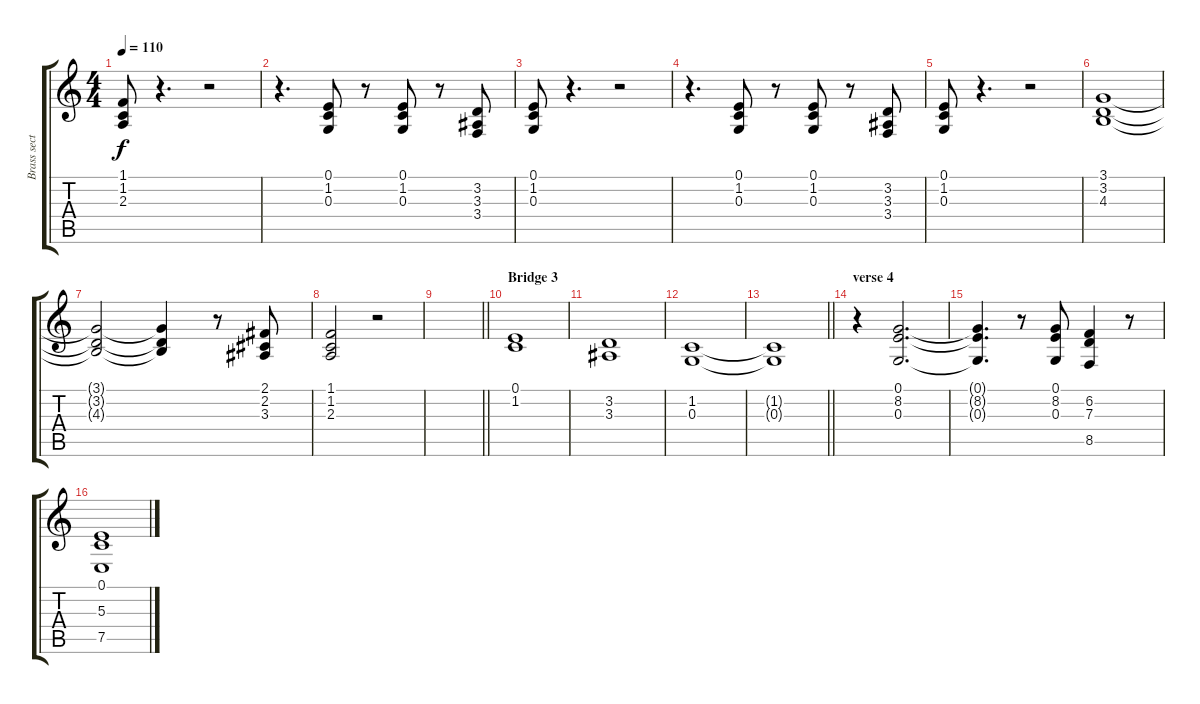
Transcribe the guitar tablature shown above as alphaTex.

\track ("Brass section" "Brass sect") {instrument brasssection}
\staff {score tabs}
\tuning (E4 B3 G3 D3 A2 Eb2) {hide}
\ts (4 4)
\tempo 110
\clef g2
\ks c
(1.1 1.2 2.3).8{dy f} r.4{d} r.2 |
r.4{d} (0.1 1.2 0.3).8 r.8 (0.1 1.2 0.3).8 r.8 (3.2 3.3 3.4).8 |
(0.1 1.2 0.3).8 r.4{d} r.2 |
r.4{d} (0.1 1.2 0.3).8 r.8 (0.1 1.2 0.3).8 r.8 (3.2 3.3 3.4).8 |
(0.1 1.2 0.3).8 r.4{d} r.2 |
(3.1 3.2 4.3).1 |
(3.1{t} 3.2{t} 4.3{t}).2 (3.1{t} 3.2{t} 4.3{t}).4 r.8 (2.1 2.2 3.3).8 |
(1.1 1.2 2.3).2 r.2 |
\barLineRight lightlight
|
\section ("" "Bridge 3")
(0.1 1.2).1 |
(3.2 3.3).1 |
(1.2 0.3).1 |
\barLineRight lightlight
(1.2{t} 0.3{t}).1 |
\section ("" "verse 4")
r.4 (0.1 8.2 0.3).2{d} |
(0.1{t} 8.2{t} 0.3{t}).4{d} r.8 (0.1 8.2 0.3).8 (6.2 7.3 8.5).4 r.8 |
(0.1 5.3 7.5).1
